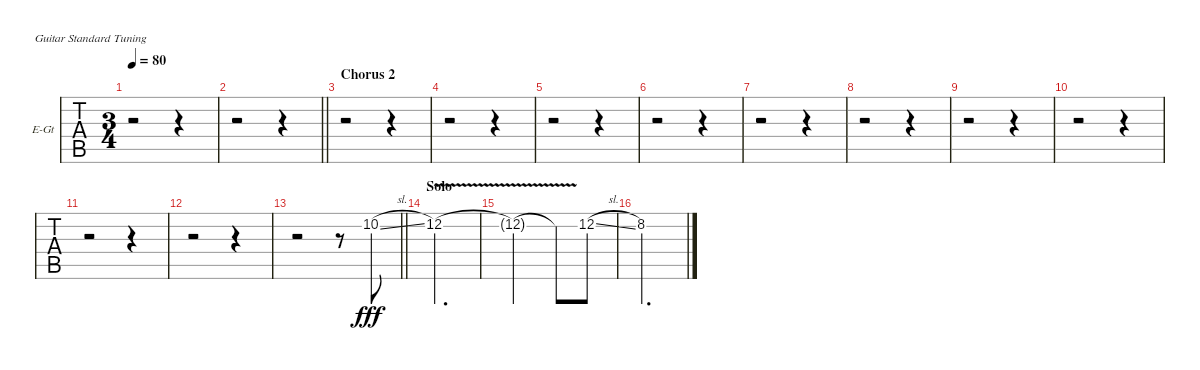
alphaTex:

\bracketExtendMode groupsimilarinstruments
\firstSystemTrackNameOrientation horizontal
\otherSystemsTrackNameOrientation horizontal
\track ("Guitar 2" "E-Gt") {instrument electricguitarjazz}
\staff {tabs}
\tuning (E4 B3 G3 D3 A2 E2)
\ts (3 4)
\tempo 80
\clef g2
\ks c
r.2{dy fff} r.4 |
\barLineRight lightlight
r.2 r.4 |
\section ("" "Chorus 2")
r.2 r.4 |
r.2 r.4 |
r.2 r.4 |
r.2 r.4 |
r.2 r.4 |
r.2 r.4 |
r.2 r.4 |
r.2 r.4 |
r.2 r.4 |
r.2 r.4 |
\barLineRight lightlight
r.2 r.8 10.2{sl}.8 |
\section ("" "Solo")
12.2{v}.2{d} |
12.2{v t}.2 12.2{v t}.8 12.2{sl}.8 |
8.2.2{d}
